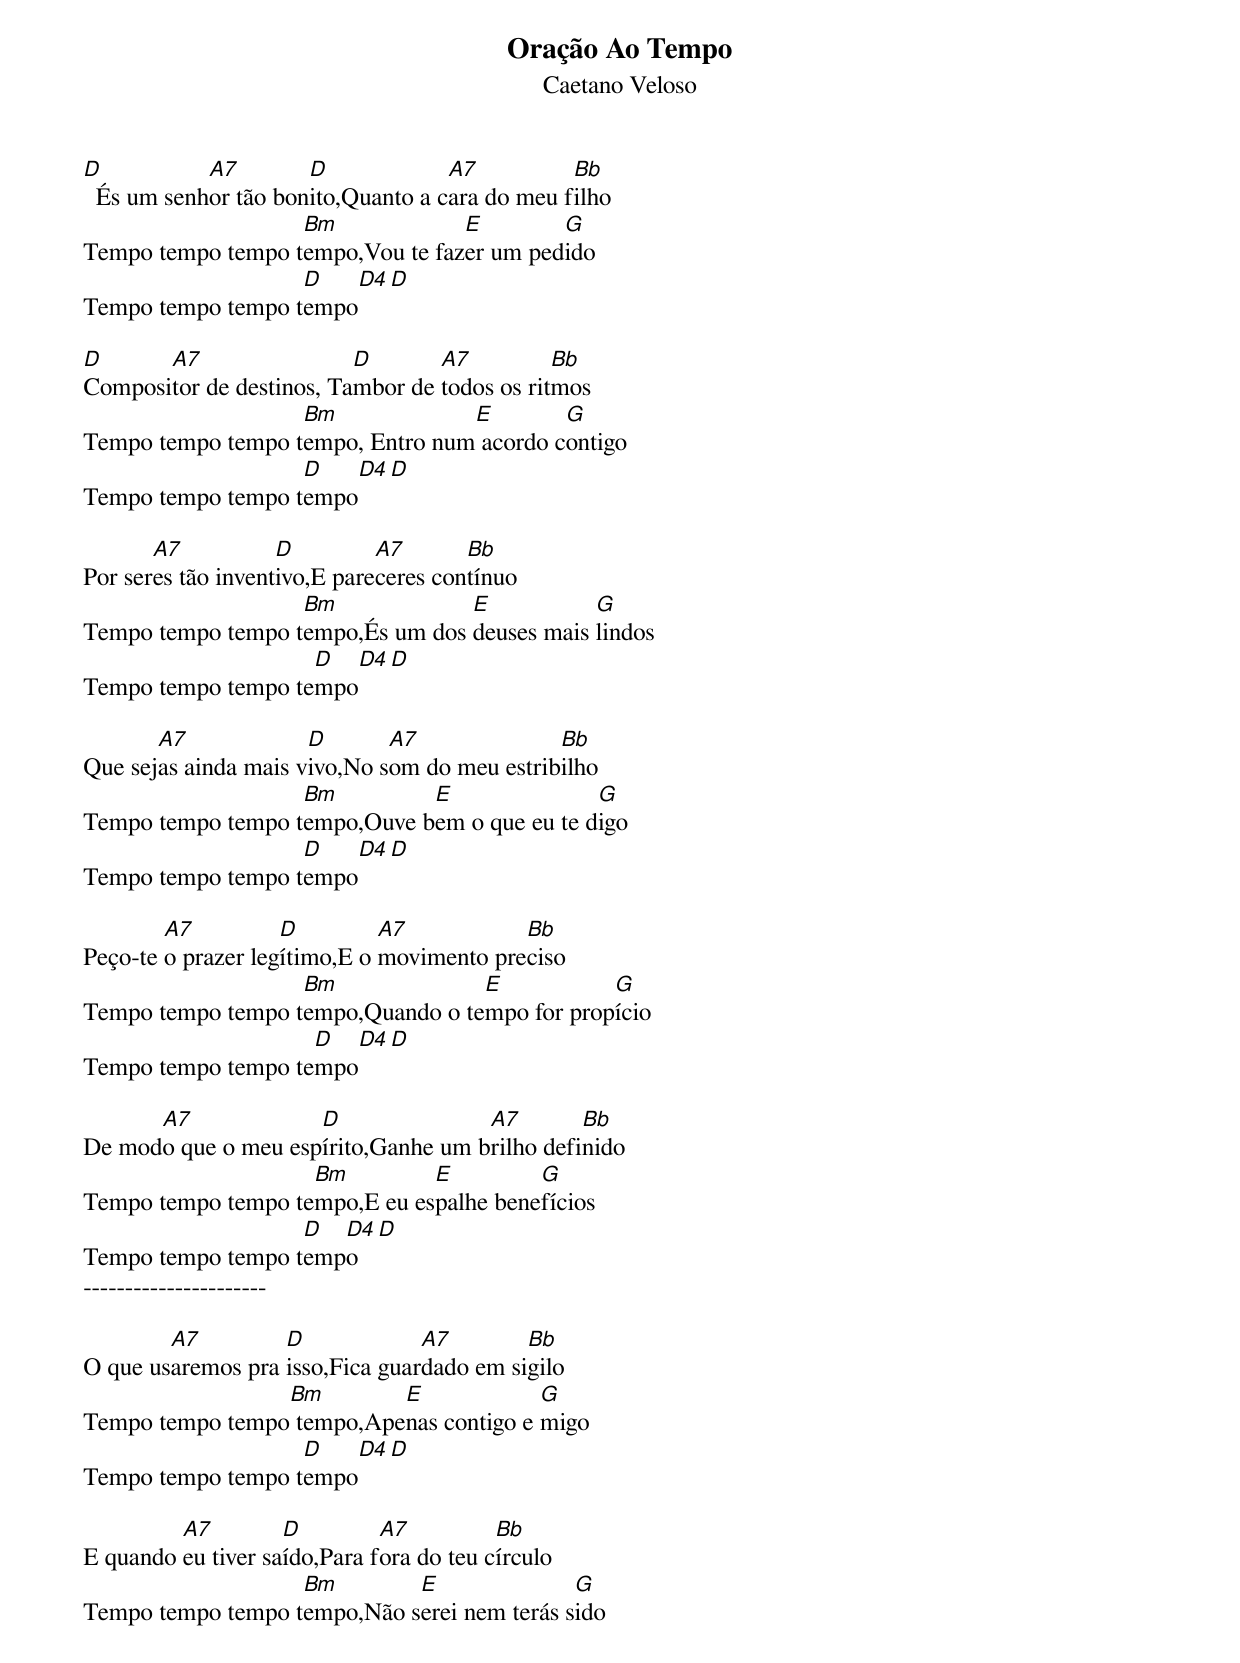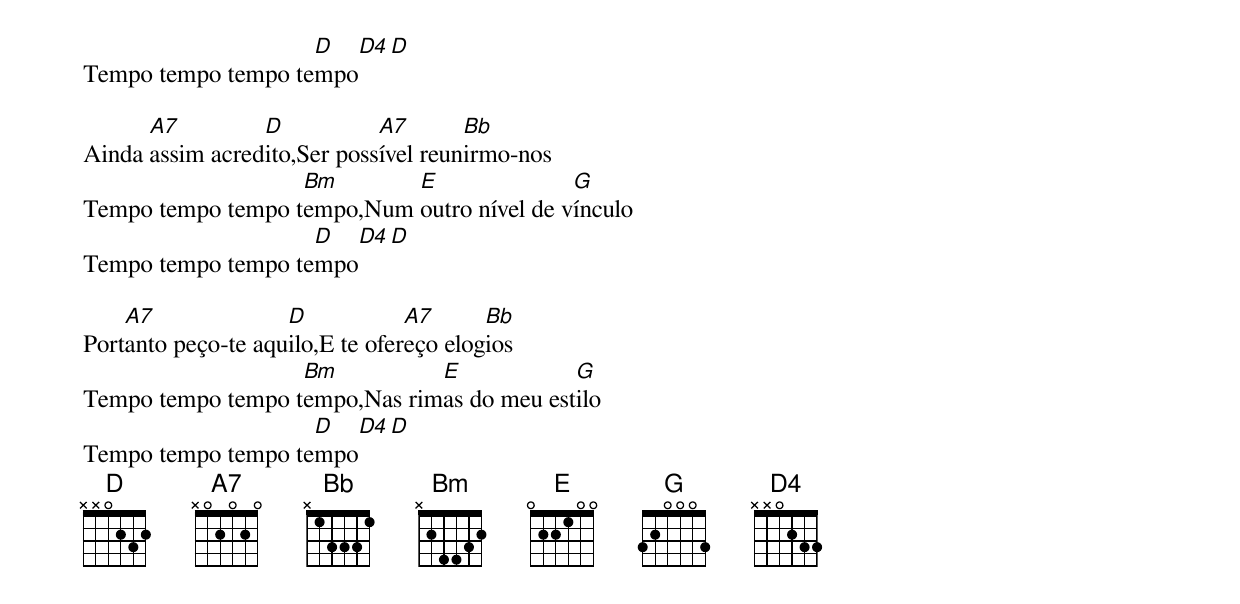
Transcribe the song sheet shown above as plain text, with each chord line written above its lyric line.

Oração Ao Tempo
Caetano Veloso

D           A7        D             A7          Bb
  És um senhor tão bonito,Quanto a cara do meu filho
                   Bm             E        G
Tempo tempo tempo tempo,Vou te fazer um pedido
                   D   D4 D
Tempo tempo tempo tempo

D      A7                 D       A7          Bb
Compositor de destinos, Tambor de todos os ritmos
                   Bm             E        G
Tempo tempo tempo tempo, Entro num acordo contigo
                   D   D4 D
Tempo tempo tempo tempo

       A7           D         A7       Bb
Por seres tão inventivo,E pareceres contínuo
                   Bm             E           G
Tempo tempo tempo tempo,És um dos deuses mais lindos
                    D    D4 D
Tempo tempo tempo tempo

       A7             D       A7              Bb
Que sejas ainda mais vivo,No som do meu estribilho
                   Bm         E               G
Tempo tempo tempo tempo,Ouve bem o que eu te digo
                   D     D4 D
Tempo tempo tempo tempo

        A7          D         A7           Bb
Peço-te o prazer legítimo,E o movimento preciso
                   Bm              E           G
Tempo tempo tempo tempo,Quando o tempo for propício
                    D   D4 D
Tempo tempo tempo tempo

      A7             D               A7        Bb
De modo que o meu espírito,Ganhe um brilho definido
                    Bm         E         G
Tempo tempo tempo tempo,E eu espalhe benefícios
                   D  D4 D
Tempo tempo tempo tempo
----------------------

        A7         D             A7        Bb
O que usaremos pra isso,Fica guardado em sigilo
                 Bm        E             G
Tempo tempo tempo tempo,Apenas contigo e migo
                   D   D4 D
Tempo tempo tempo tempo

         A7         D         A7          Bb
E quando eu tiver saído,Para fora do teu círculo
                   Bm        E               G
Tempo tempo tempo tempo,Não serei nem terás sido
                    D   D4 D
Tempo tempo tempo tempo

      A7         D           A7       Bb
Ainda assim acredito,Ser possível reunirmo-nos
                   Bm       E               G
Tempo tempo tempo tempo,Num outro nível de vínculo
                    D   D4 D
Tempo tempo tempo tempo

    A7              D            A7      Bb
Portanto peço-te aquilo,E te ofereço elogios
                   Bm          E            G
Tempo tempo tempo tempo,Nas rimas do meu estilo
                    D  D4 D
Tempo tempo tempo tempo
